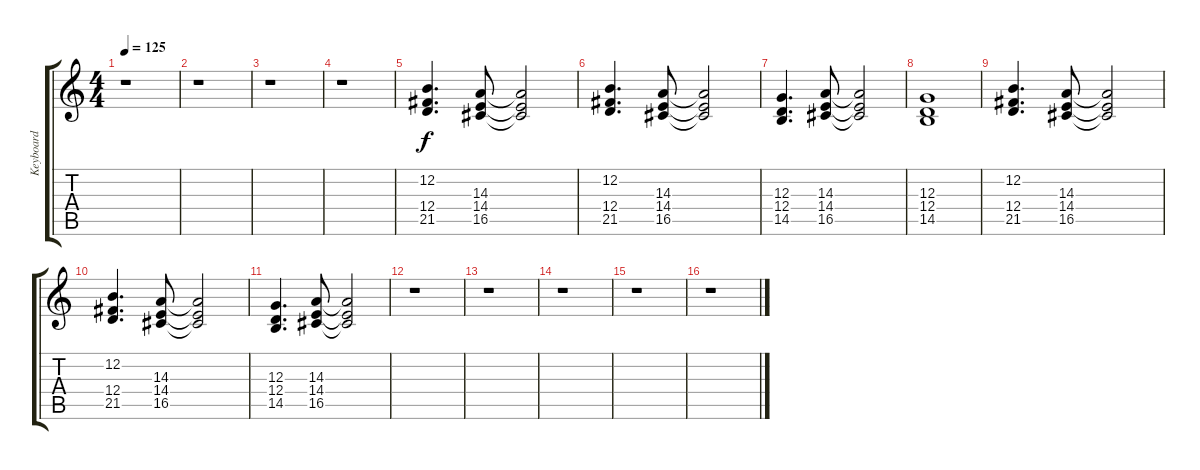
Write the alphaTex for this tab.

\track ("Keyboard" "Keyboard") {instrument stringensemble1}
\staff {score tabs}
\tuning (E4 B3 G3 D3 A2 E2) {hide}
\ts (4 4)
\tempo 125
\clef g2
\ks c
r.1{dy f} |
r.1 |
r.1 |
r.1 |
(12.2 12.4 21.5).4{d} (14.3 14.4 16.5).8 (14.3{t} 14.4{t} 16.5{t}).2 |
(12.2 12.4 21.5).4{d} (14.3 14.4 16.5).8 (14.3{t} 14.4{t} 16.5{t}).2 |
(12.3 12.4 14.5).4{d} (14.3 14.4 16.5).8 (14.3{t} 14.4{t} 16.5{t}).2 |
(12.3 12.4 14.5).1 |
(12.2 12.4 21.5).4{d} (14.3 14.4 16.5).8 (14.3{t} 14.4{t} 16.5{t}).2 |
(12.2 12.4 21.5).4{d} (14.3 14.4 16.5).8 (14.3{t} 14.4{t} 16.5{t}).2 |
(12.3 12.4 14.5).4{d} (14.3 14.4 16.5).8 (14.3{t} 14.4{t} 16.5{t}).2 |
r.1 |
r.1 |
r.1 |
r.1 |
r.1
